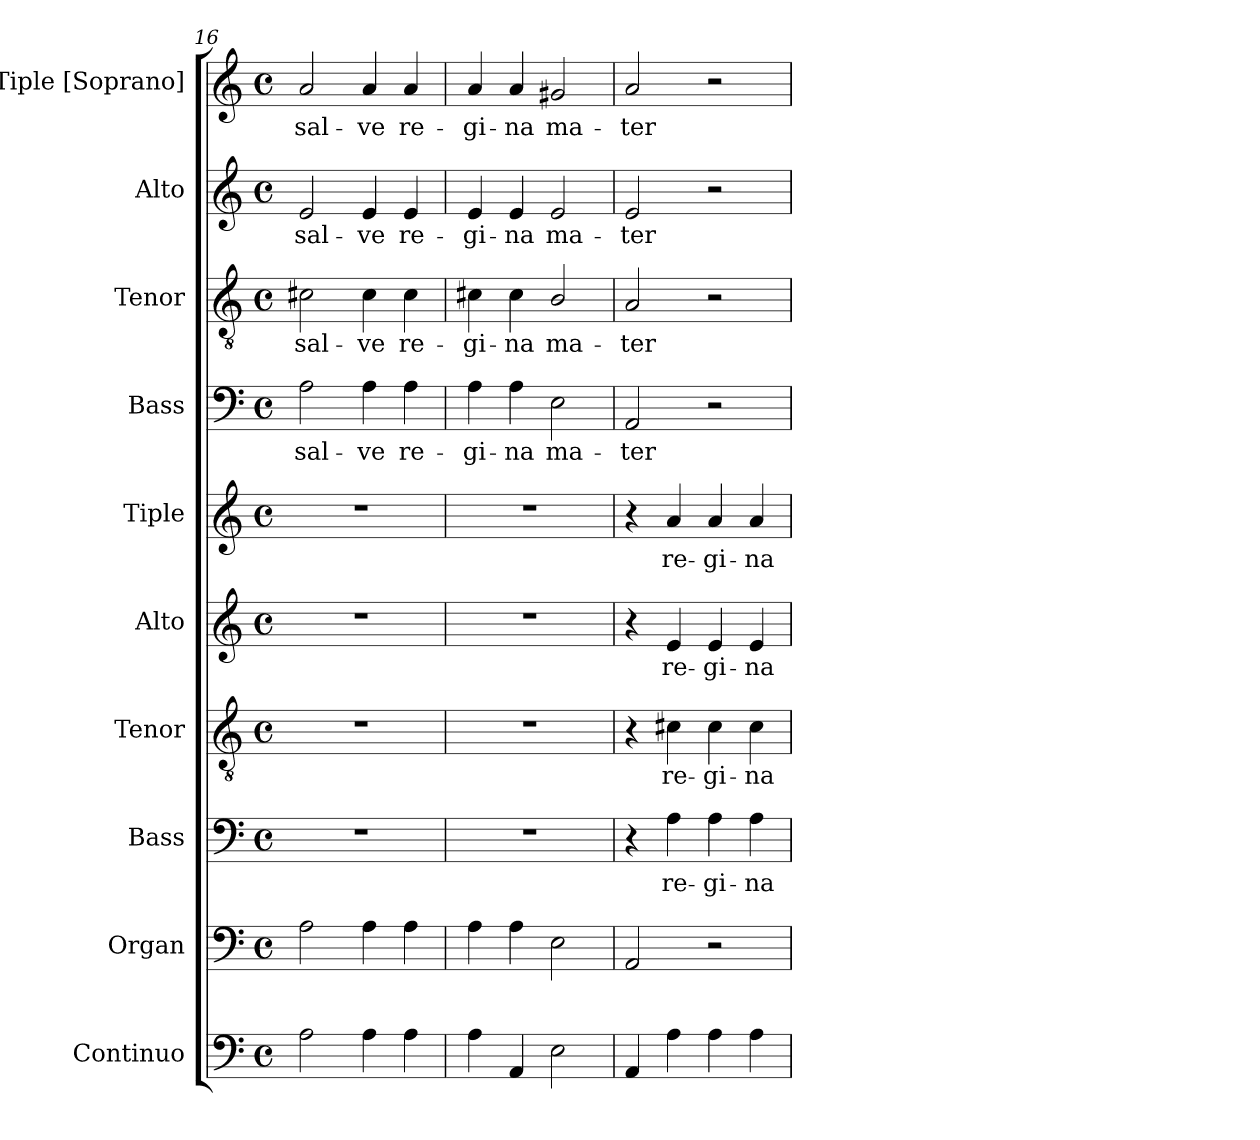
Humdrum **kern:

**kern	**kern	**kern	**text	**kern	**text	**kern	**text	**kern	**text	**kern	**text	**kern	**text	**kern	**text	**kern	**text
*part10	*part9	*part8	*part8	*part7	*part7	*part6	*part6	*part5	*part5	*part4	*part4	*part3	*part3	*part2	*part2	*part1	*part1
*staff10	*staff9	*staff8	*staff8	*staff7	*staff7	*staff6	*staff6	*staff5	*staff5	*staff4	*staff4	*staff3	*staff3	*staff2	*staff2	*staff1	*staff1
*I"Continuo	*I"Organ	*I"Bass	*	*I"Tenor	*	*I"Alto	*	*I"Tiple	*	*I"Bass	*	*I"Tenor	*	*I"Alto	*	*I"Tiple [Soprano]	*
*I'Cont.	*I'Org.	*I'B.	*	*I'T.	*	*I'A.	*	*	*	*I'B.	*	*I'T.	*	*I'A.	*	*I'S.	*
!!LO:LB:g=z
*clefF4	*clefF4	*clefF4	*	*clefGv2	*	*clefG2	*	*clefG2	*	*clefF4	*	*clefGv2	*	*clefG2	*	*clefG2	*
*	*	*	*	*ITrd7c12	*	*	*	*	*	*	*	*ITrd7c12	*	*	*	*	*
*k[]	*k[]	*k[]	*	*k[]	*	*k[]	*	*k[]	*	*k[]	*	*k[]	*	*k[]	*	*k[]	*
*C:	*C:	*C:	*	*C:	*	*C:	*	*C:	*	*C:	*	*C:	*	*C:	*	*C:	*
*M4/4	*M4/4	*M4/4	*	*M4/4	*	*M4/4	*	*M4/4	*	*M4/4	*	*M4/4	*	*M4/4	*	*M4/4	*
*met(c)	*met(c)	*met(c)	*	*met(c)	*	*met(c)	*	*met(c)	*	*met(c)	*	*met(c)	*	*met(c)	*	*met(c)	*
=16	=16	=16	=16	=16	=16	=16	=16	=16	=16	=16	=16	=16	=16	=16	=16	=16	=16
!	!	!	!	!	!	!	!	!	!	!	!LO:LY:b:color=#000000	!	!	!	!	!	!
!	!	!	!	!	!	!	!	!	!	!	!	!	!LO:LY:b:color=#000000	!	!	!	!
!	!	!	!	!	!	!	!	!	!	!	!	!	!	!	!LO:LY:b:color=#000000	!	!
!	!	!	!	!	!	!	!	!	!	!	!	!	!	!	!	!	!LO:LY:b:color=#000000
2Ai\	2Ai\	1r	.	1r	.	1r	.	1r	.	2Ai\	sal-	2C#Xi\	sal-	2ei/	sal-	2ai/	sal-
!	!	!	!	!	!	!	!	!	!	!	!LO:LY:b:color=#000000	!	!	!	!	!	!
!	!	!	!	!	!	!	!	!	!	!	!	!	!LO:LY:b:color=#000000	!	!	!	!
!	!	!	!	!	!	!	!	!	!	!	!	!	!	!	!LO:LY:b:color=#000000	!	!
!	!	!	!	!	!	!	!	!	!	!	!	!	!	!	!	!	!LO:LY:b:color=#000000
4Ai\	4Ai\	.	.	.	.	.	.	.	.	4Ai\	-ve	4C#i\	-ve	4ei/	-ve	4ai/	-ve
!	!	!	!	!	!	!	!	!	!	!	!LO:LY:b:color=#000000	!	!	!	!	!	!
!	!	!	!	!	!	!	!	!	!	!	!	!	!LO:LY:b:color=#000000	!	!	!	!
!	!	!	!	!	!	!	!	!	!	!	!	!	!	!	!LO:LY:b:color=#000000	!	!
!	!	!	!	!	!	!	!	!	!	!	!	!	!	!	!	!	!LO:LY:b:color=#000000
4Ai\	4Ai\	.	.	.	.	.	.	.	.	4Ai\	re-	4C#i\	re-	4ei/	re-	4ai/	re-
=17	=17	=17	=17	=17	=17	=17	=17	=17	=17	=17	=17	=17	=17	=17	=17	=17	=17
!	!	!	!	!	!	!	!	!	!	!	!LO:LY:b:color=#000000	!	!	!	!	!	!
!	!	!	!	!	!	!	!	!	!	!	!	!	!LO:LY:b:color=#000000	!	!	!	!
!	!	!	!	!	!	!	!	!	!	!	!	!	!	!	!LO:LY:b:color=#000000	!	!
!	!	!	!	!	!	!	!	!	!	!	!	!	!	!	!	!	!LO:LY:b:color=#000000
4Ai\	4Ai\	1r	.	1r	.	1r	.	1r	.	4Ai\	-gi-	4C#Xi\	-gi-	4ei/	-gi-	4ai/	-gi-
!	!	!	!	!	!	!	!	!	!	!	!LO:LY:b:color=#000000	!	!	!	!	!	!
!	!	!	!	!	!	!	!	!	!	!	!	!	!LO:LY:b:color=#000000	!	!	!	!
!	!	!	!	!	!	!	!	!	!	!	!	!	!	!	!LO:LY:b:color=#000000	!	!
!	!	!	!	!	!	!	!	!	!	!	!	!	!	!	!	!	!LO:LY:b:color=#000000
4AAi/	4Ai\	.	.	.	.	.	.	.	.	4Ai\	-na	4C#i\	-na	4ei/	-na	4ai/	-na
!	!	!	!	!	!	!	!	!	!	!	!LO:LY:b:color=#000000	!	!	!	!	!	!
!	!	!	!	!	!	!	!	!	!	!	!	!	!LO:LY:b:color=#000000	!	!	!	!
!	!	!	!	!	!	!	!	!	!	!	!	!	!	!	!LO:LY:b:color=#000000	!	!
!	!	!	!	!	!	!	!	!	!	!	!	!	!	!	!	!	!LO:LY:b:color=#000000
2Ei\	2Ei\	.	.	.	.	.	.	.	.	2Ei\	ma-	2BBi/	ma-	2ei/	ma-	2g#Xi/	ma-
=18	=18	=18	=18	=18	=18	=18	=18	=18	=18	=18	=18	=18	=18	=18	=18	=18	=18
!	!	!	!	!	!	!	!	!	!	!	!LO:LY:b:color=#000000	!	!	!	!	!	!
!	!	!	!	!	!	!	!	!	!	!	!	!	!LO:LY:b:color=#000000	!	!	!	!
!	!	!	!	!	!	!	!	!	!	!	!	!	!	!	!LO:LY:b:color=#000000	!	!
!	!	!	!	!	!	!	!	!	!	!	!	!	!	!	!	!	!LO:LY:b:color=#000000
4AAi/	2AAi/	4r	.	4r	.	4r	.	4r	.	2AAi/	-ter	2AAi/	-ter	2ei/	-ter	2ai/	-ter
!	!	!	!LO:LY:b:color=#000000	!	!	!	!	!	!	!	!	!	!	!	!	!	!
!	!	!	!	!	!LO:LY:b:color=#000000	!	!	!	!	!	!	!	!	!	!	!	!
!	!	!	!	!	!	!	!LO:LY:b:color=#000000	!	!	!	!	!	!	!	!	!	!
!	!	!	!	!	!	!	!	!	!LO:LY:b:color=#000000	!	!	!	!	!	!	!	!
4Ai\	.	4Ai\	re-	4C#Xi\	re-	4ei/	re-	4ai/	re-	.	.	.	.	.	.	.	.
!	!	!	!LO:LY:b:color=#000000	!	!	!	!	!	!	!	!	!	!	!	!	!	!
!	!	!	!	!	!LO:LY:b:color=#000000	!	!	!	!	!	!	!	!	!	!	!	!
!	!	!	!	!	!	!	!LO:LY:b:color=#000000	!	!	!	!	!	!	!	!	!	!
!	!	!	!	!	!	!	!	!	!LO:LY:b:color=#000000	!	!	!	!	!	!	!	!
4Ai\	2r	4Ai\	-gi-	4C#i\	-gi-	4ei/	-gi-	4ai/	-gi-	2r	.	2r	.	2r	.	2r	.
!	!	!	!LO:LY:b:color=#000000	!	!	!	!	!	!	!	!	!	!	!	!	!	!
!	!	!	!	!	!LO:LY:b:color=#000000	!	!	!	!	!	!	!	!	!	!	!	!
!	!	!	!	!	!	!	!LO:LY:b:color=#000000	!	!	!	!	!	!	!	!	!	!
!	!	!	!	!	!	!	!	!	!LO:LY:b:color=#000000	!	!	!	!	!	!	!	!
4Ai\	.	4Ai\	-na	4C#i\	-na	4ei/	-na	4ai/	-na	.	.	.	.	.	.	.	.
=	=	=	=	=	=	=	=	=	=	=	=	=	=	=	=	=	=
*-	*-	*-	*-	*-	*-	*-	*-	*-	*-	*-	*-	*-	*-	*-	*-	*-	*-
